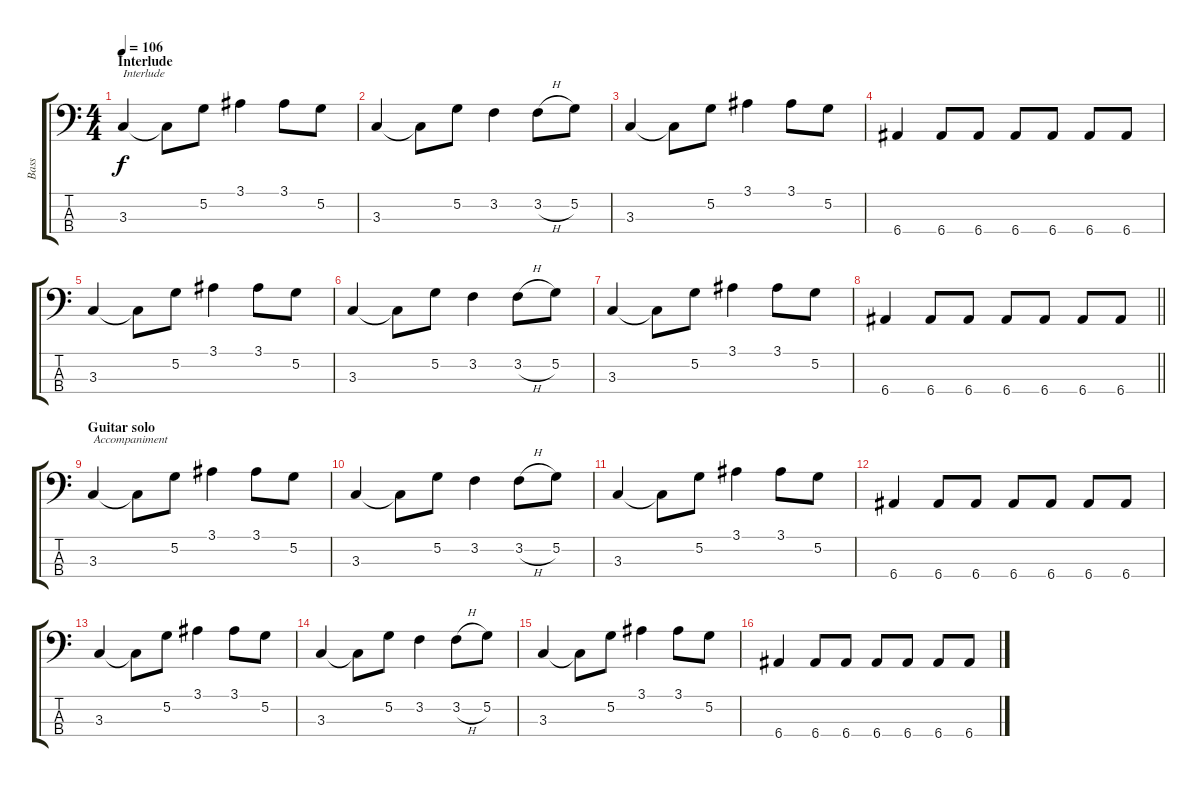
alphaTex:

\track ("Bass" "Bass") {instrument electricbassfinger}
\staff {score tabs}
\tuning (G2 D2 A1 E1) {hide}
\ts (4 4)
\section ("" "Interlude")
\tempo 106
\clef f4
\ks c
3.3.4{txt "Interlude" dy f} 3.3{t}.8 5.2.8 3.1.4 3.1.8 5.2.8 |
3.3.4 3.3{t}.8 5.2.8 3.2.4 3.2{h}.8 5.2.8 |
3.3.4 3.3{t}.8 5.2.8 3.1.4 3.1.8 5.2.8 |
6.4.4 6.4.8 6.4.8 6.4.8 6.4.8 6.4.8 6.4.8 |
3.3.4 3.3{t}.8 5.2.8 3.1.4 3.1.8 5.2.8 |
3.3.4 3.3{t}.8 5.2.8 3.2.4 3.2{h}.8 5.2.8 |
3.3.4 3.3{t}.8 5.2.8 3.1.4 3.1.8 5.2.8 |
\barLineRight lightlight
6.4.4 6.4.8 6.4.8 6.4.8 6.4.8 6.4.8 6.4.8 |
\section ("" "Guitar solo")
3.3.4{txt "Accompaniment"} 3.3{t}.8 5.2.8 3.1.4 3.1.8 5.2.8 |
3.3.4 3.3{t}.8 5.2.8 3.2.4 3.2{h}.8 5.2.8 |
3.3.4 3.3{t}.8 5.2.8 3.1.4 3.1.8 5.2.8 |
6.4.4 6.4.8 6.4.8 6.4.8 6.4.8 6.4.8 6.4.8 |
3.3.4 3.3{t}.8 5.2.8 3.1.4 3.1.8 5.2.8 |
3.3.4 3.3{t}.8 5.2.8 3.2.4 3.2{h}.8 5.2.8 |
3.3.4 3.3{t}.8 5.2.8 3.1.4 3.1.8 5.2.8 |
6.4.4 6.4.8 6.4.8 6.4.8 6.4.8 6.4.8 6.4.8
